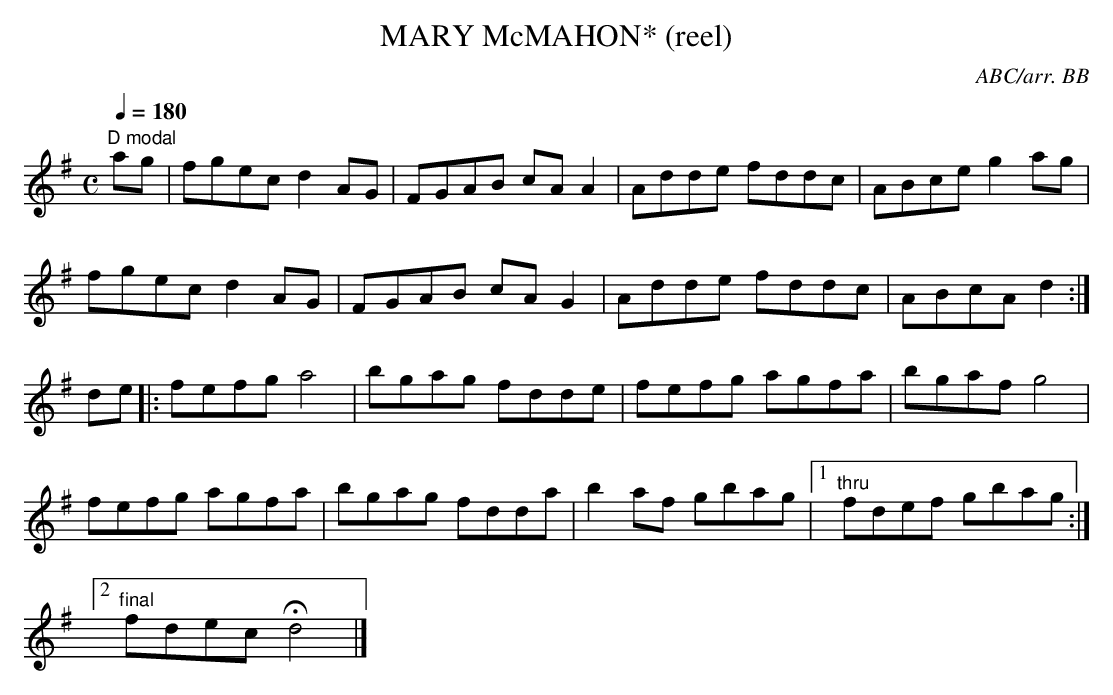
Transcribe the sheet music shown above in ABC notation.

X:1
T:MARY McMAHON* (reel)
C:ABC/arr. BB
also known as "Micko Russell's" after the Clare
whistle player who provide the tune to Breathnach.
L:1/8
M:C
Q:1/4=180
K:G
"D modal"
ag|fgec d2AG|FGAB cAA2|Adde fddc|ABce g2ag|
fgec d2AG|FGAB cAG2|Adde fddc|ABcA d2:|
de|:fefg a4|bgag fdde|fefg agfa|bgaf g4|
fefg agfa|bgag fdda|b2af gbag|1 "thru"fdef gbag:|
[2 "final" fdec Hd4|]
